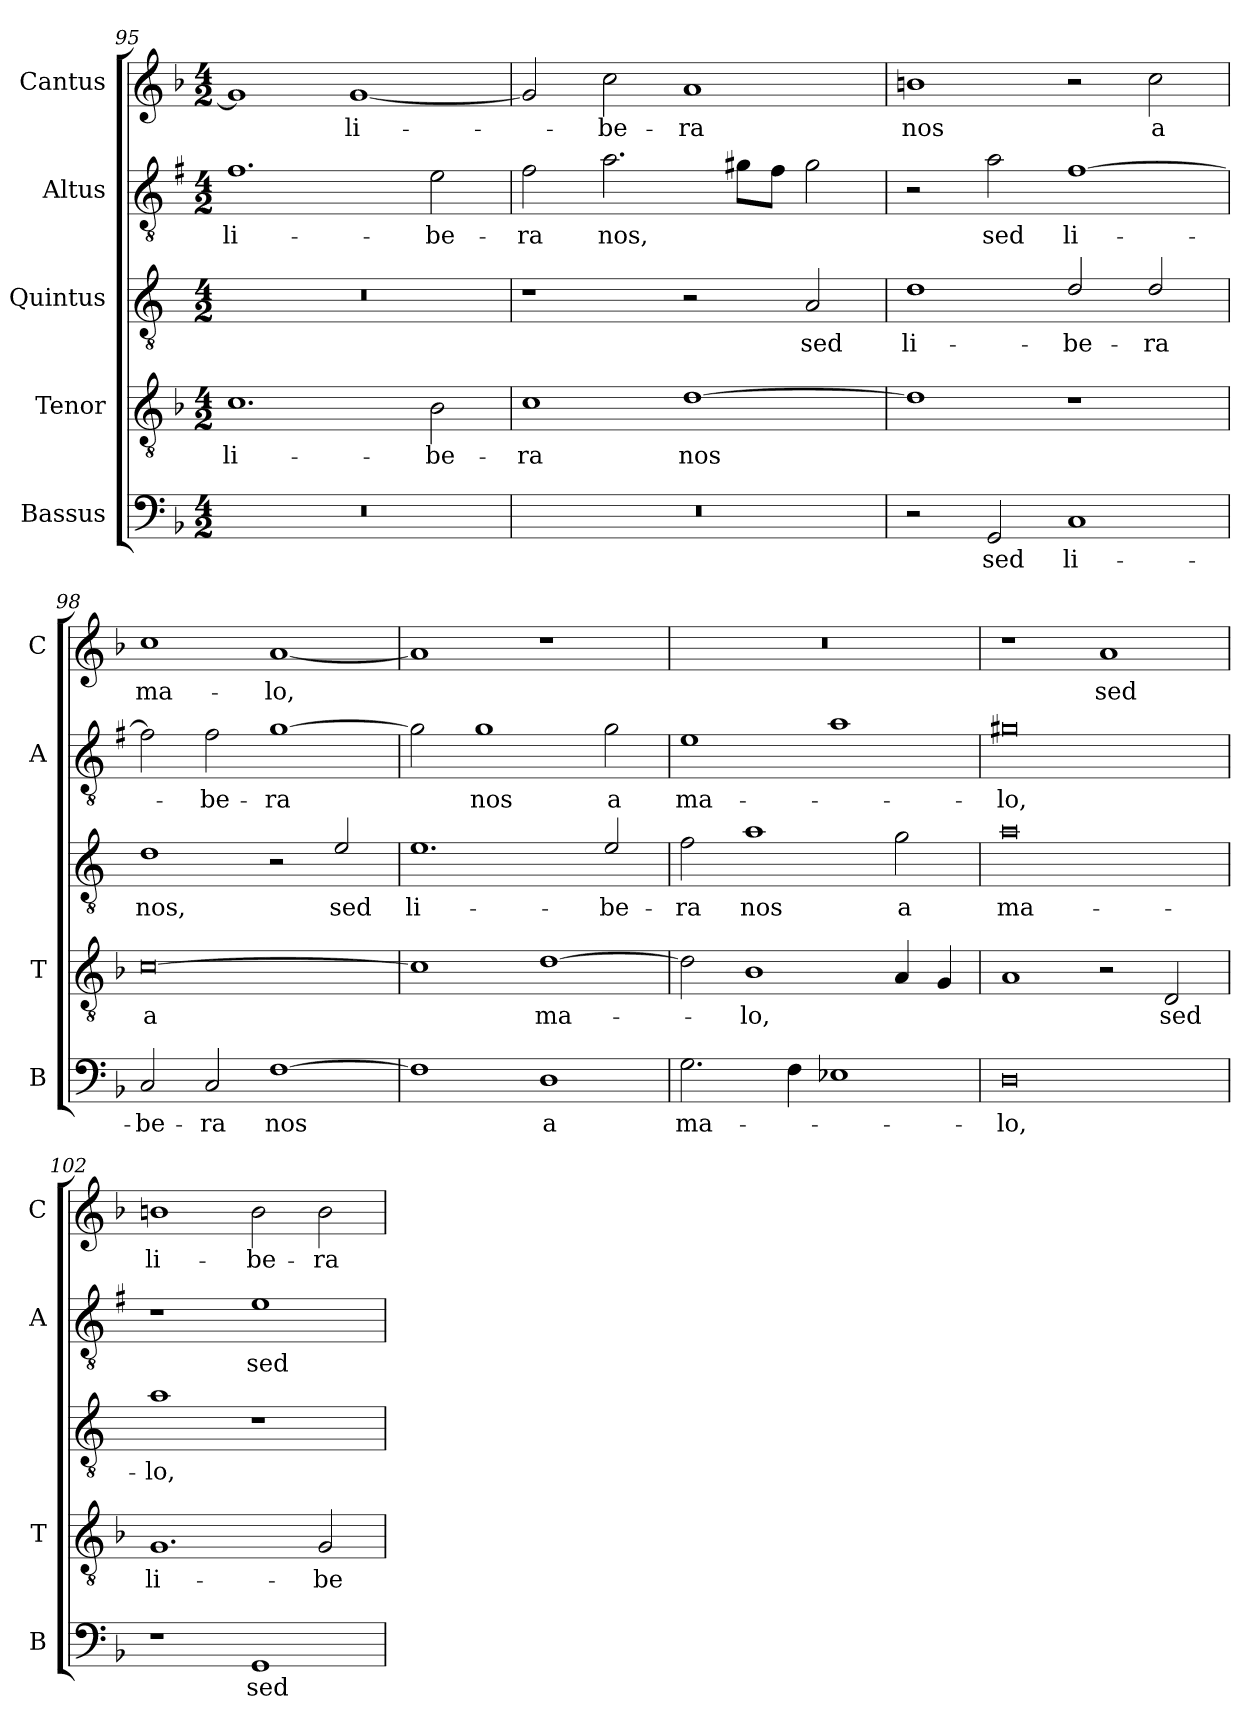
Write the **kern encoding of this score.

**kern	**text	**kern	**text	**kern	**text	**kern	**text	**kern	**text
*part5	*part5	*part4	*part4	*part3	*part3	*part2	*part2	*part1	*part1
*staff5	*staff5	*staff4	*staff4	*staff3	*staff3	*staff2	*staff2	*staff1	*staff1
*I"Bassus	*	*I"Tenor	*	*I"Quintus	*	*I"Altus	*	*I"Cantus	*
*I'B	*	*I'T	*	*	*	*I'A	*	*I'C	*
*clefF4	*	*clefGv2	*	*clefGv2	*	*clefGv2	*	*clefG2	*
*	*	*	*	*ITrd4c7	*	*ITrd1c2	*	*	*
*k[b-]	*	*k[b-]	*	*k[b-]	*	*k[b-]	*	*k[b-]	*
*F:	*	*F:	*	*F:	*	*F:	*	*F:	*
*M4/2	*	*M4/2	*	*M4/2	*	*M4/2	*	*M4/2	*
=95	=95	=95	=95	=95	=95	=95	=95	=95	=95
!	!	!	!LO:LY:b	!	!	!	!LO:LY:b	!	!
0r	.	1.c	li-	0r	.	1.e	li-	1g]	.
!	!	!	!	!	!	!	!	!	!LO:LY:b
.	.	.	.	.	.	.	.	[1g	li-
!	!	!	!LO:LY:b	!	!	!	!LO:LY:b	!	!
.	.	2B-\	-be-	.	.	2d\	-be-	.	.
!!LO:LB:g=z
=96	=96	=96	=96	=96	=96	=96	=96	=96	=96
!	!	!	!LO:LY:b	!	!	!	!LO:LY:b	!	!
0r	.	1c	-ra	1r	.	2e\	-ra	2g/]	.
!	!	!	!	!	!	!	!LO:LY:b	!	!LO:LY:b
.	.	.	.	.	.	2.g\	nos,	2cc\	-be-
!	!	!	!LO:LY:b	!	!	!	!	!	!LO:LY:b
.	.	[1d	nos	2r	.	.	.	1a	-ra
.	.	.	.	.	.	8f#X\L	.	.	.
.	.	.	.	.	.	8e\J	.	.	.
!	!	!	!	!	!LO:LY:b	!	!	!	!
.	.	.	.	2D/	sed	2f#\	.	.	.
=97	=97	=97	=97	=97	=97	=97	=97	=97	=97
!	!	!	!	!	!LO:LY:b	!	!	!	!LO:LY:b
2r	.	1d]	.	1G	li-	2r	.	1bn	nos
!	!LO:LY:b	!	!	!	!	!	!LO:LY:b	!	!
2GG/	sed	.	.	.	.	2g\	sed	.	.
!	!LO:LY:b	!	!	!	!LO:LY:b	!	!LO:LY:b	!	!
1C	li-	1r	.	2G/	-be-	[1e	li-	2r	.
!	!	!	!	!	!LO:LY:b	!	!	!	!LO:LY:b
.	.	.	.	2G/	-ra	.	.	2cc\	a
=98	=98	=98	=98	=98	=98	=98	=98	=98	=98
!	!LO:LY:b	!	!LO:LY:b	!	!LO:LY:b	!	!	!	!LO:LY:b
2C/	-be-	[0c	a	1G	nos,	2e\]	.	1cc	ma-
!	!LO:LY:b	!	!	!	!	!	!LO:LY:b	!	!
2C/	-ra	.	.	.	.	2e\	-be-	.	.
!	!LO:LY:b	!	!	!	!	!	!LO:LY:b	!	!LO:LY:b
[1F	nos	.	.	2r	.	[1f	-ra	[1a	-lo,
!	!	!	!	!	!LO:LY:b	!	!	!	!
.	.	.	.	2A/	sed	.	.	.	.
=99	=99	=99	=99	=99	=99	=99	=99	=99	=99
!	!	!	!	!	!LO:LY:b	!	!	!	!
1F]	.	1c]	.	1.A	li-	2f\]	.	1a]	.
!	!	!	!	!	!	!	!LO:LY:b	!	!
.	.	.	.	.	.	1f	nos	.	.
!	!LO:LY:b	!	!LO:LY:b	!	!	!	!	!	!
1D	a	[1d	ma-	.	.	.	.	1r	.
!	!	!	!	!	!LO:LY:b	!	!LO:LY:b	!	!
.	.	.	.	2A/	-be-	2f\	a	.	.
=100	=100	=100	=100	=100	=100	=100	=100	=100	=100
!	!LO:LY:b	!	!	!	!LO:LY:b	!	!LO:LY:b	!	!
2.G\	ma-	2d\]	.	2B-\	-ra	1d	ma-	0r	.
!	!	!	!LO:LY:b	!	!LO:LY:b	!	!	!	!
.	.	1B-	-lo,	1d	nos	.	.	.	.
4F\	.	.	.	.	.	.	.	.	.
1E-X	.	.	.	.	.	1g	.	.	.
!	!	!	!	!	!LO:LY:b	!	!	!	!
.	.	4A/	.	2c\	a	.	.	.	.
.	.	4G/	.	.	.	.	.	.	.
=101	=101	=101	=101	=101	=101	=101	=101	=101	=101
!	!LO:LY:b	!	!	!	!LO:LY:b	!	!LO:LY:b	!	!
0D	-lo,	1A	.	0d	ma-	0f#X	-lo,	1r	.
!	!	!	!	!	!	!	!	!	!LO:LY:b
.	.	2r	.	.	.	.	.	1a	sed
!	!	!	!LO:LY:b	!	!	!	!	!	!
.	.	2D/	sed	.	.	.	.	.	.
!!LO:LB:g=z
=102	=102	=102	=102	=102	=102	=102	=102	=102	=102
!	!	!	!LO:LY:b	!	!LO:LY:b	!	!	!	!LO:LY:b
1r	.	1.G	li-	1d	-lo,	1r	.	1bn	li-
!	!LO:LY:b	!	!	!	!	!	!LO:LY:b	!	!LO:LY:b
1GG	sed	.	.	1r	.	1d	sed	2b\	-be-
!	!	!	!LO:LY:b	!	!	!	!	!	!LO:LY:b
.	.	2G/	-be-	.	.	.	.	2b\	-ra
=	=	=	=	=	=	=	=	=	=
*-	*-	*-	*-	*-	*-	*-	*-	*-	*-
